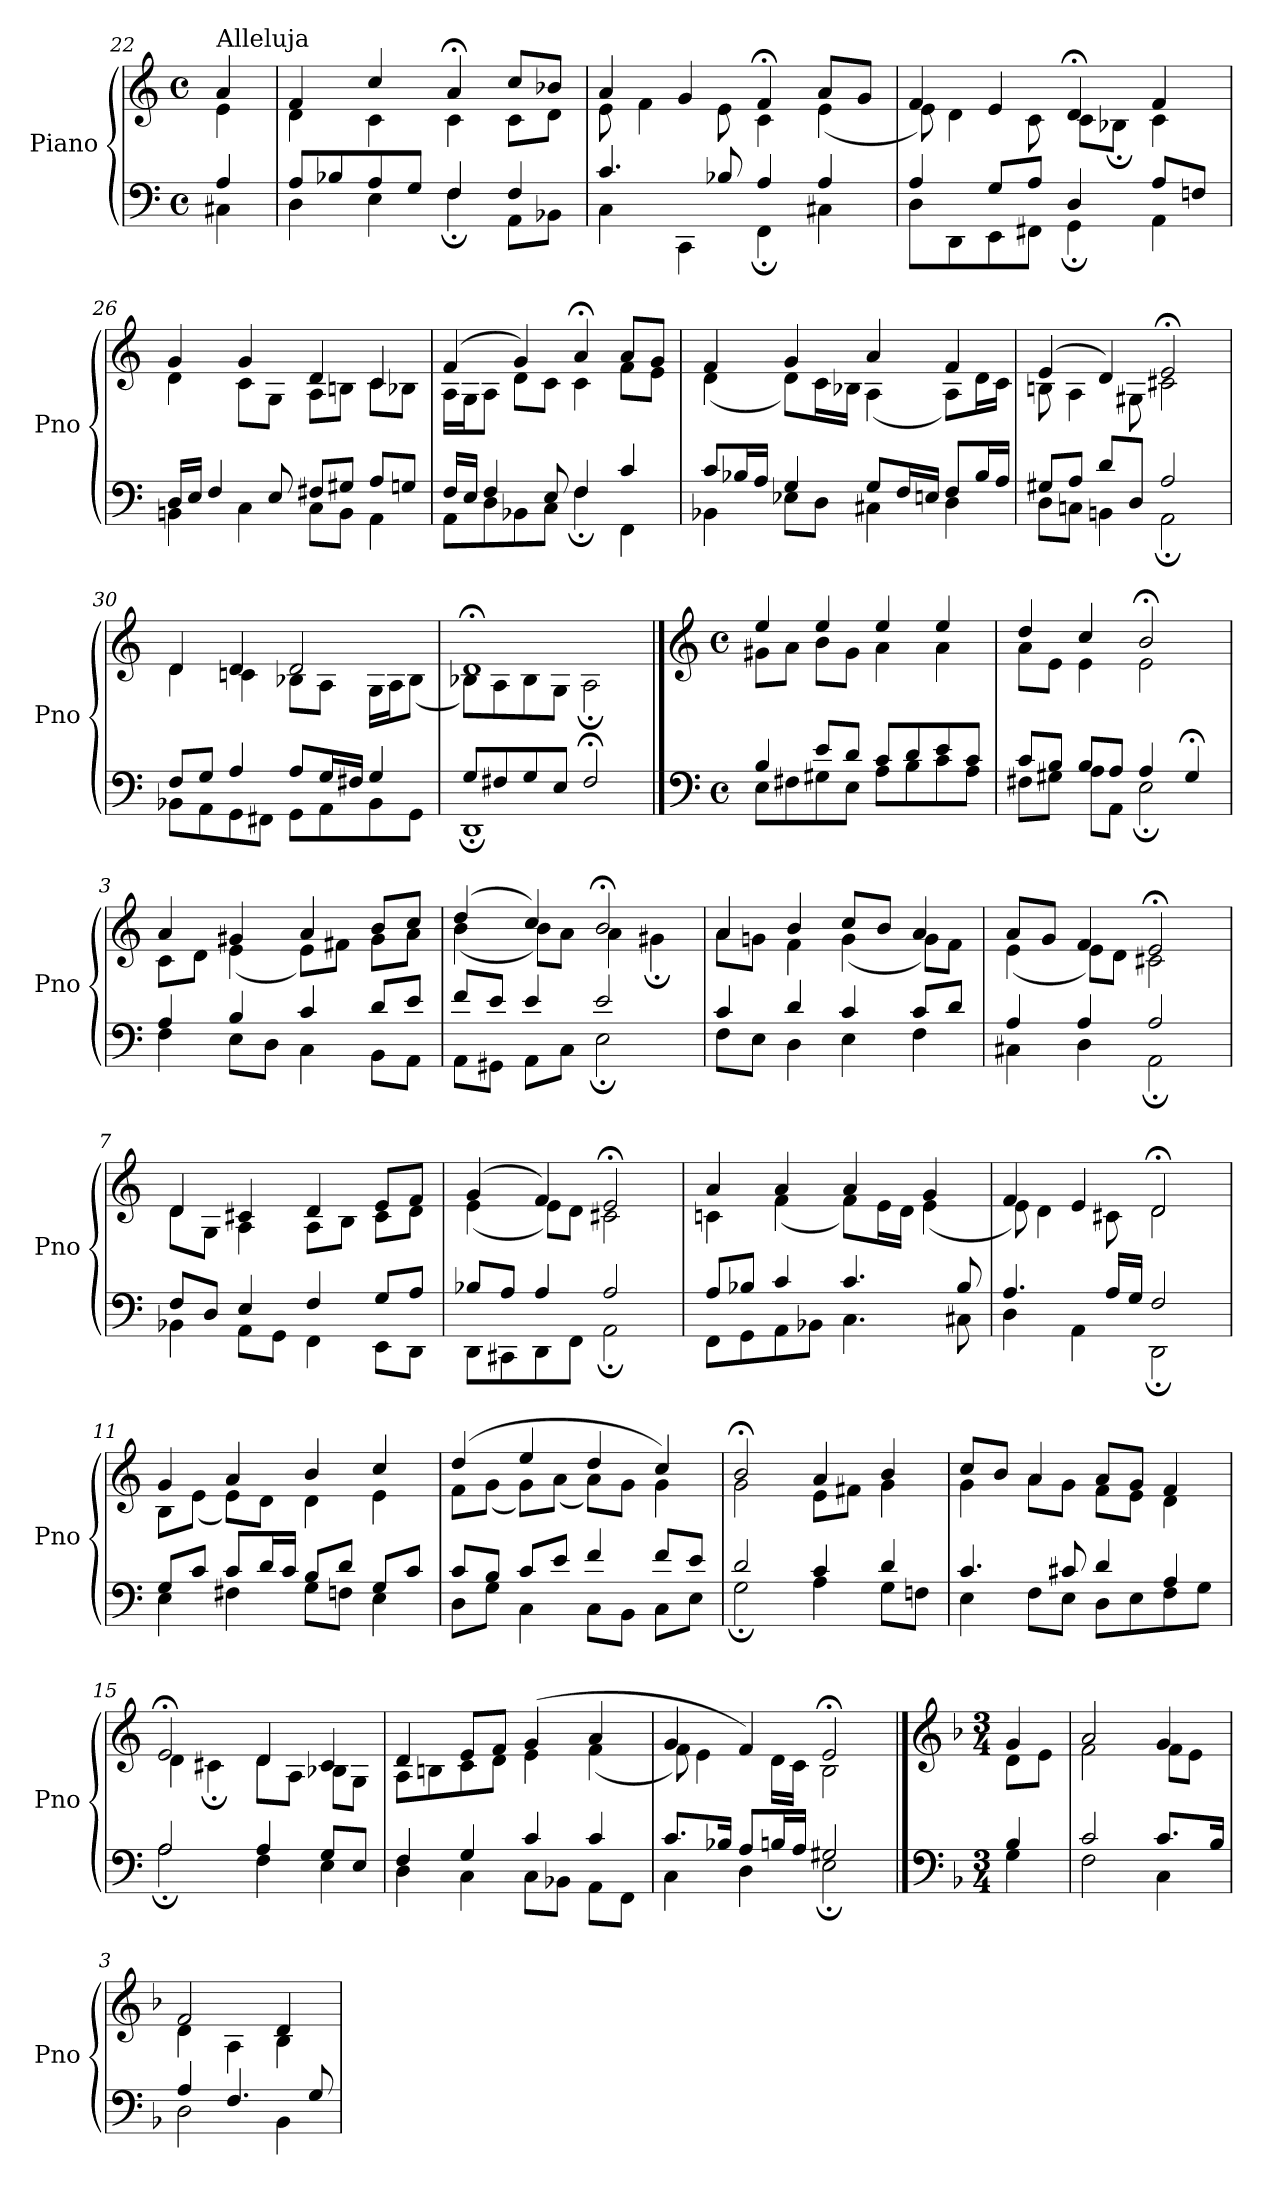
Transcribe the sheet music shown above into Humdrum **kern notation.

**kern	**kern
*part1	*part1
*staff2	*staff1
*I"Piano	*
*I'Pno	*
*clefF4	*clefG2
*k[]	*k[]
*M4/4	*M4/4
*met(c)	*met(c)
=22	=22
*^	*^
!	!	!LO:TX:a:t=Alleluja	!
4A/	4C#X\	4a/	4e\
=23	=23	=23	=23
8A/L	4D\	4f/	4d\
8B-X/	.	.	.
8A/	4E\	4cc/	4c\
8G/J	.	.	.
4F/	4F;\	4a;</	4c\
4F/	8AA\L	8cc/L	8c\L
.	8BB-X\J	8b-X/J	8d\J
=24	=24	=24	=24
4.c/	4C\	4a/	8e\
.	.	.	4f\
.	4CC\	4g/	.
8B-X/	.	.	8e\
4A/	4FF;\	4f;</	4c\
4A/	4C#X\	8a/L	(<4e\
.	.	8g/J	.
=25	=25	=25	=25
4A/	8D\L	4f/	8e\)
.	8DD\	.	4d\
8G/L	8EE\	4e/	.
8A/J	8FF#X\J	.	8c\
4D/	4GG;\	4d;</	8c\L
.	.	.	8B-X;\J
8A/L	4AA\	4f/	4c\
8Fn/J	.	.	.
=26	=26	=26	=26
16D/LL	4BBn\	4g/	4d\
16E/JJ	.	.	.
4F/	.	.	.
.	4C\	4g/	8c\L
8E/	.	.	8G\J
8F#X/L	8C\L	4d/	8A\L
8G#X/J	8BB\J	.	8Bn\J
8A/L	4AA\	4c/	8c\L
8Gn/J	.	.	8B-X\J
=27	=27	=27	=27
16F/LL	8AA\L	(>4f/	16A\LL
16E/JJ	.	.	16G\J
4F/	8D\	.	8A\J
.	8BB-X\	4g/)	8d\L
8E/	8C\J	.	8c\J
4F/	4F;\	4a;</	4c\
4c/	4FF\	8a/L	8f\L
.	.	8g/J	8e\J
=28	=28	=28	=28
8c/L	4BB-X\	4f/	(<4d\
16B-X/L	.	.	.
16A/JJ	.	.	.
4G/	8E-X\L	4g/	8d\L)
.	8D\J	.	16c\L
.	.	.	16B-X\JJ
8G/L	4C#X\	4a/	(<4A\
16F/L	.	.	.
16En/JJ	.	.	.
8F/L	4D\	4f/	8A\L)
16B-/L	.	.	16d\L
16A/JJ	.	.	16c\JJ
=29	=29	=29	=29
8G#X/L	8D\L	(>4e/	8Bn\
8A/J	8Cn\J	.	4A\
8d/L	4BBn\	4d/)	.
8D/J	.	.	8G#X\
2A/	2AA;\	2e;</	2c#X\
=30	=30	=30	=30
8F/L	8BB-X\L	4d/	4d\
8G/J	8AA\	.	.
4A/	8GG\	4d/	4cn\
.	8FF#X\J	.	.
8A/L	8GG\L	2d/	8B-X\L
16G/L	8AA\	.	8A\J
16F#X/JJ	.	.	.
4G/	8BB-\	.	16G\LL
.	.	.	16A\J
.	8GG\J	.	(<8B-\J
=31	=31	=31	=31
8G/L	1DD;	1d;<	8B-X\L)
8F#X/	.	.	8A\
8G/	.	.	8B-\
8E/J	.	.	8G\J
2F#;</	.	.	2A;\
==1	==1	==1	==1
*clefF4	*	*clefG2	*
*M4/4	*	*M4/4	*
*met(c)	*	*met(c)	*
4B/	8E\L	4ee/	8g#X\L
.	8F#X\	.	8a\J
8e/L	8G#X\	4ee/	8b\L
8d/J	8E\J	.	8g#\J
8c/L	8A\L	4ee/	4a\
8d/	8B\	.	.
8e/	8c\	4ee/	4a\
8c/J	8A\J	.	.
=2	=2	=2	=2
8c/L	8F#X\L	4dd/	8a\L
8B/J	8G#X\J	.	8e\J
8B/L	8A\L	4cc/	4e\
8A/J	8AA\J	.	.
4A/	2E;\	2b;</	2e\
4G#;</	.	.	.
=3	=3	=3	=3
4A/	4F\	4a/	8c\L
.	.	.	8d\J
4B/	8E\L	4g#X/	(<4e\
.	8D\J	.	.
4c/	4C\	4a/	8e\L)
.	.	.	8f#X\J
8d/L	8BB\L	8b/L	8g#\L
8e/J	8AA\J	8cc/J	8a\J
=4	=4	=4	=4
8f/L	8AA\L	(>4dd/	(<4b\
8e/J	8GG#X\J	.	.
4e/	8AA\L	4cc/)	8b\L)
.	8C\J	.	8a\J
2e/	2E;\	2b;</	4a\
.	.	.	4g#X;\
=5	=5	=5	=5
4c/	8F\L	4a/	8a\L
.	8E\J	.	8gn\J
4d/	4D\	4b/	4f\
4c/	4E\	8cc/L	(<4g\
.	.	8b/J	.
8c/L	4F\	4a/	8g\L)
8d/J	.	.	8f\J
=6	=6	=6	=6
4A/	4C#X\	8a/L	(<4e\
.	.	8g/J	.
4A/	4D\	4f/	8e\L)
.	.	.	8d\J
2A/	2AA;\	2e;</	2c#X\
=7	=7	=7	=7
8F/L	4BB-X\	4d/	8d\L
8D/J	.	.	8G\J
4E/	8AA\L	4c#X/	4A\
.	8GG\J	.	.
4F/	4FF\	4d/	8A\L
.	.	.	8B\J
8G/L	8EE\L	8e/L	8c#\L
8A/J	8DD\J	8f/J	8d\J
=8	=8	=8	=8
8B-X/L	8DD\L	(>4g/	(<4e\
8A/J	8CC#X\	.	.
4A/	8DD\	4f/)	8e\L)
.	8FF\J	.	8d\J
2A/	2AA;\	2e;</	2c#X\
=9	=9	=9	=9
8A/L	8FF\L	4a/	4cn\
8B-X/J	8GG\	.	.
4c/	8AA\	4a/	(<4f\
.	8BB-X\J	.	.
4.c/	4.C\	4a/	8f\L)
.	.	.	16e\L
.	.	.	16d\JJ
.	.	4g/	(<4e\
8B-/	8C#X\	.	.
=10	=10	=10	=10
4.A/	4D\	4f/	8e\)
.	.	.	4d\
.	4AA\	4e/	.
16A/LL	.	.	8c#X\
16G/JJ	.	.	.
2F/	2DD;\	2d;</	2d\
=11	=11	=11	=11
8G/L	4E\	4g/	8B\L
8c/J	.	.	(<8e\J
8c/L	4F#X\	4a/	8e\L)
16d/L	.	.	8d\J
16c/JJ	.	.	.
8B/L	8G\L	4b/	4d\
8d/J	8Fn\J	.	.
8G/L	4E\	4cc/	4e\
8c/J	.	.	.
=12	=12	=12	=12
8c/L	8D\L	(>4dd/	8f\L
8B/J	8G\J	.	(<8g\J
8c/L	4C\	4ee/	8g\L)
8e/J	.	.	(<8a\J
4f/	8C\L	4dd/	8a\L)
.	8BB\J	.	8g\J
8f/L	8C\L	4cc/)	4g\
8e/J	8E\J	.	.
=13	=13	=13	=13
2d/	2G;\	2b;</	2g\
4c/	4A\	4a/	8e\L
.	.	.	8f#X\J
4d/	8G\L	4b/	4g\
.	8Fn\J	.	.
=14	=14	=14	=14
4.c/	4E\	8cc/L	4g\
.	.	8b/J	.
.	8F\L	4a/	8a\L
8c#X/	8E\J	.	8g\J
4d/	8D\L	8a/L	8f\L
.	8E\	8g/J	8e\J
4A/	8F\	4f/	4d\
.	8G\J	.	.
=15	=15	=15	=15
2A/	2A;\	2e;</	4d\
.	.	.	4c#X;\
4A/	4F\	4d/	8d\L
.	.	.	8A\J
8G/L	4E\	4c#/	8B-X\L
8E/J	.	.	8G\J
=16	=16	=16	=16
4F/	4D\	4d/	8A\L
.	.	.	8Bn\
4G/	4C\	8e/L	8c\
.	.	8f/J	8d\J
4c/	8C\L	(>4g/	4e\
.	8BB-X\J	.	.
4c/	8AA\L	4a/	(<4f\
.	8FF\J	.	.
=17	=17	=17	=17
8.c/L	4C\	4g/	8f\)
.	.	.	4e\
16B-X/Jk	.	.	.
8A/L	4D\	4f/)	.
16Bn/L	.	.	16d\LL
16A/JJ	.	.	16c\JJ
2G#X/	2E;\	2e;</	2B\
==1	==1	==1	==1
*clefF4	*	*clefG2	*
*k[b-]	*	*k[b-]	*
*M3/4	*	*M3/4	*
4B-/	4G\	4g/	8d\L
.	.	.	8e\J
=2	=2	=2	=2
2c/	2F\	2a/	2f\
8.c/L	4C\	4g/	8f\L
.	.	.	8e\J
16B-/Jk	.	.	.
=3	=3	=3	=3
4A/	2D\	2f/	4d\
4.F/	.	.	4A\
.	4BB-\	4d/	4B-\
8G/	.	.	.
*v	*v	*	*
*	*v	*v
=	=
*-	*-
